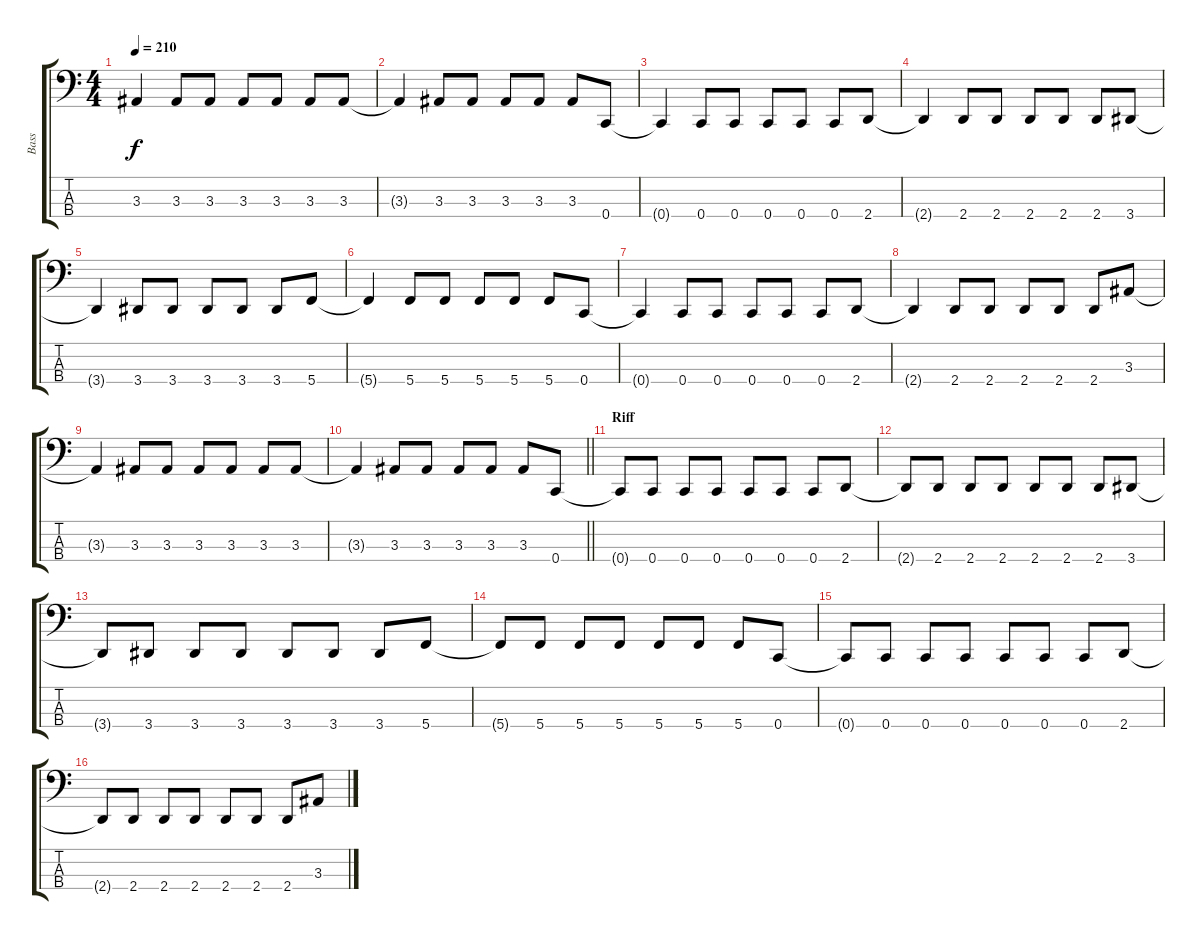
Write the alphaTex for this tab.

\track ("Bass" "Bass") {instrument electricbassfinger}
\staff {score tabs}
\tuning (F2 C2 G1 C1) {hide}
\ts (4 4)
\tempo 210
\clef f4
\ks c
3.3{t}.4{dy f} 3.3.8 3.3.8 3.3.8 3.3.8 3.3.8 3.3.8 |
3.3{t}.4 3.3.8 3.3.8 3.3.8 3.3.8 3.3.8 0.4.8 |
0.4{t}.4 0.4.8 0.4.8 0.4.8 0.4.8 0.4.8 2.4.8 |
2.4{t}.4 2.4.8 2.4.8 2.4.8 2.4.8 2.4.8 3.4.8 |
3.4{t}.4 3.4.8 3.4.8 3.4.8 3.4.8 3.4.8 5.4.8 |
5.4{t}.4 5.4.8 5.4.8 5.4.8 5.4.8 5.4.8 0.4.8 |
0.4{t}.4 0.4.8 0.4.8 0.4.8 0.4.8 0.4.8 2.4.8 |
2.4{t}.4 2.4.8 2.4.8 2.4.8 2.4.8 2.4.8 3.3.8 |
3.3{t}.4 3.3.8 3.3.8 3.3.8 3.3.8 3.3.8 3.3.8 |
\barLineRight lightlight
3.3{t}.4 3.3.8 3.3.8 3.3.8 3.3.8 3.3.8 0.4.8 |
\section ("" "Riff")
0.4{t}.8 0.4.8 0.4.8 0.4.8 0.4.8 0.4.8 0.4.8 2.4.8 |
2.4{t}.8 2.4.8 2.4.8 2.4.8 2.4.8 2.4.8 2.4.8 3.4.8 |
3.4{t}.8 3.4.8 3.4.8 3.4.8 3.4.8 3.4.8 3.4.8 5.4.8 |
5.4{t}.8 5.4.8 5.4.8 5.4.8 5.4.8 5.4.8 5.4.8 0.4.8 |
0.4{t}.8 0.4.8 0.4.8 0.4.8 0.4.8 0.4.8 0.4.8 2.4.8 |
2.4{t}.8 2.4.8 2.4.8 2.4.8 2.4.8 2.4.8 2.4.8 3.3.8
